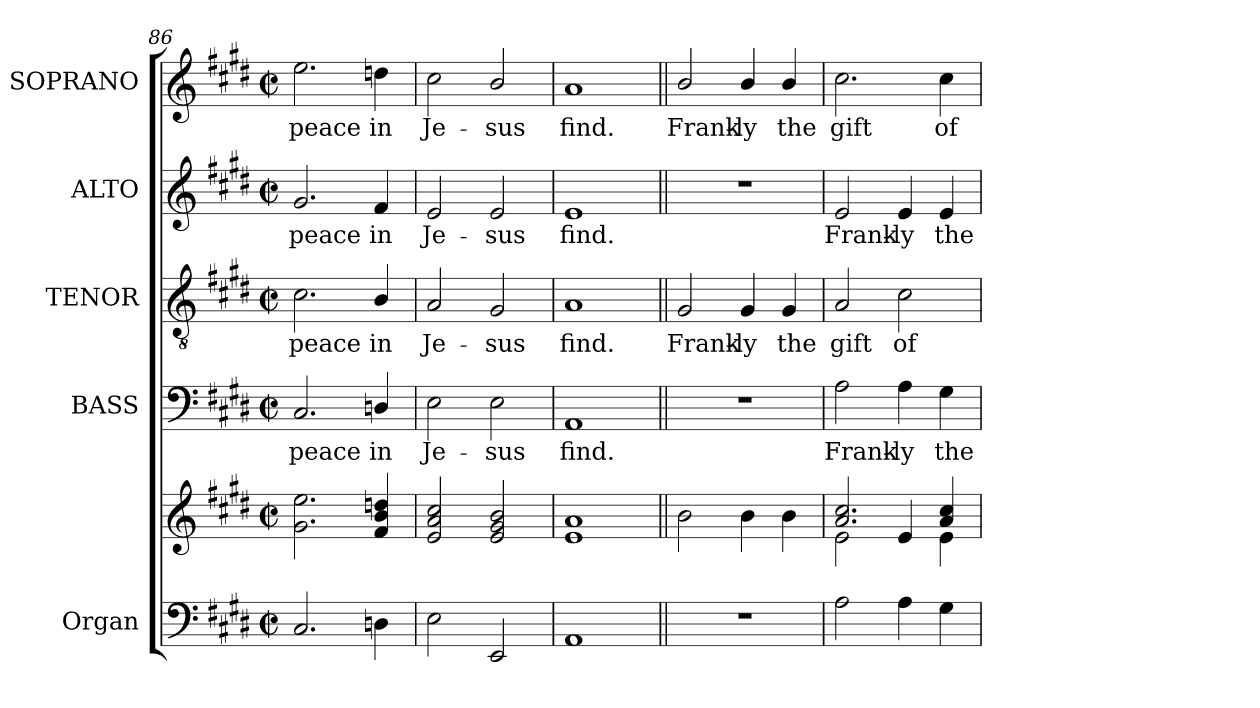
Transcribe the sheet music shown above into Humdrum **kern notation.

**kern	**kern	**kern	**text	**kern	**text	**kern	**text	**kern	**text
*part5	*part5	*part4	*part4	*part3	*part3	*part2	*part2	*part1	*part1
*staff6	*staff5	*staff4	*staff4	*staff3	*staff3	*staff2	*staff2	*staff1	*staff1
*I"Organ	*	*I"BASS	*	*I"TENOR	*	*I"ALTO	*	*I"SOPRANO	*
*I'Org.	*	*I'B.	*	*I'T.	*	*I'A.	*	*I'S.	*
*clefF4	*clefG2	*clefF4	*	*clefGv2	*	*clefG2	*	*clefG2	*
*	*	*	*	*ITrd7c12	*	*	*	*	*
*k[f#c#g#d#]	*k[f#c#g#d#]	*k[f#c#g#d#]	*	*k[f#c#g#d#]	*	*k[f#c#g#d#]	*	*k[f#c#g#d#]	*
*E:	*E:	*E:	*	*E:	*	*E:	*	*E:	*
*M2/2	*M2/2	*M2/2	*	*M2/2	*	*M2/2	*	*M2/2	*
*met(c|)	*met(c|)	*met(c|)	*	*met(c|)	*	*met(c|)	*	*met(c|)	*
=86	=86	=86	=86	=86	=86	=86	=86	=86	=86
!	!	!	!LO:LY:b:color=#000000	!	!	!	!	!	!
!	!	!	!	!	!LO:LY:b:color=#000000	!	!	!	!
!	!	!	!	!	!	!	!LO:LY:b:color=#000000	!	!
!	!	!	!	!	!	!	!	!	!LO:LY:b:color=#000000
2.C#i/	2.g#i\ 2.eei	2.C#i/	peace	2.C#i\	peace	2.g#i/	peace	2.eei\	peace
!	!	!	!LO:LY:b:color=#000000	!	!	!	!	!	!
!	!	!	!	!	!LO:LY:b:color=#000000	!	!	!	!
!	!	!	!	!	!	!	!LO:LY:b:color=#000000	!	!
!	!	!	!	!	!	!	!	!	!LO:LY:b:color=#000000
4Dni\	4f#i/ 4bi 4ddni	4Dni/	in	4BBi/	in	4f#i/	in	4ddni\	in
!!LO:PB:g=z
=87	=87	=87	=87	=87	=87	=87	=87	=87	=87
!	!	!	!LO:LY:b:color=#000000	!	!	!	!	!	!
!	!	!	!	!	!LO:LY:b:color=#000000	!	!	!	!
!	!	!	!	!	!	!	!LO:LY:b:color=#000000	!	!
!	!	!	!	!	!	!	!	!	!LO:LY:b:color=#000000
2Ei\	2ei/ 2ai 2cc#i	2Ei\	Je-	2AAi/	Je-	2ei/	Je-	2cc#i\	Je-
!	!	!	!LO:LY:b:color=#000000	!	!	!	!	!	!
!	!	!	!	!	!LO:LY:b:color=#000000	!	!	!	!
!	!	!	!	!	!	!	!LO:LY:b:color=#000000	!	!
!	!	!	!	!	!	!	!	!	!LO:LY:b:color=#000000
2EEi/	2ei/ 2g#i 2bi	2Ei\	-sus	2GG#i/	-sus	2ei/	-sus	2bi/	-sus
=88	=88	=88	=88	=88	=88	=88	=88	=88	=88
!	!	!	!LO:LY:b:color=#000000	!	!	!	!	!	!
!	!	!	!	!	!LO:LY:b:color=#000000	!	!	!	!
!	!	!	!	!	!	!	!LO:LY:b:color=#000000	!	!
!	!	!	!	!	!	!	!	!	!LO:LY:b:color=#000000
1AAi	1ei 1ai	1AAi	find.	1AAi	find.	1ei	find.	1ai	find.
=89||	=89||	=89||	=89||	=89||	=89||	=89||	=89||	=89||	=89||
!	!	!	!	!	!LO:LY:b:color=#000000	!	!	!	!
!	!	!	!	!	!	!	!	!	!LO:LY:b:color=#000000
1r	2bi\	1r	.	2GG#i/	Frank-	1r	.	2bi/	Frank-
!	!	!	!	!	!LO:LY:b:color=#000000	!	!	!	!
!	!	!	!	!	!	!	!	!	!LO:LY:b:color=#000000
.	4bi\	.	.	4GG#i/	-ly	.	.	4bi/	-ly
!	!	!	!	!	!LO:LY:b:color=#000000	!	!	!	!
!	!	!	!	!	!	!	!	!	!LO:LY:b:color=#000000
.	4bi\	.	.	4GG#i/	the	.	.	4bi/	the
=90	=90	=90	=90	=90	=90	=90	=90	=90	=90
*	*^	*	*	*	*	*	*	*	*
!	!	!	!	!LO:LY:b:color=#000000	!	!	!	!	!	!
!	!	!	!	!	!	!LO:LY:b:color=#000000	!	!	!	!
!	!	!	!	!	!	!	!	!LO:LY:b:color=#000000	!	!
!	!	!	!	!	!	!	!	!	!	!LO:LY:b:color=#000000
2Ai\	2.ai/ 2.cc#i	2ei\	2Ai\	Frank-	2AAi/	gift	2ei/	Frank-	2.cc#i\	gift
!	!	!	!	!LO:LY:b:color=#000000	!	!	!	!	!	!
!	!	!	!	!	!	!LO:LY:b:color=#000000	!	!	!	!
!	!	!	!	!	!	!	!	!LO:LY:b:color=#000000	!	!
4Ai\	.	4ei/	4Ai\	-ly	2C#i\	of	4ei/	-ly	.	.
!	!	!	!	!LO:LY:b:color=#000000	!	!	!	!	!	!
!	!	!	!	!	!	!	!	!LO:LY:b:color=#000000	!	!
!	!	!	!	!	!	!	!	!	!	!LO:LY:b:color=#000000
4G#i\	4ai/ 4cc#i	4ei\	4G#i\	the	.	.	4ei/	the	4cc#i\	of
*	*v	*v	*	*	*	*	*	*	*	*
=	=	=	=	=	=	=	=	=	=
*-	*-	*-	*-	*-	*-	*-	*-	*-	*-
